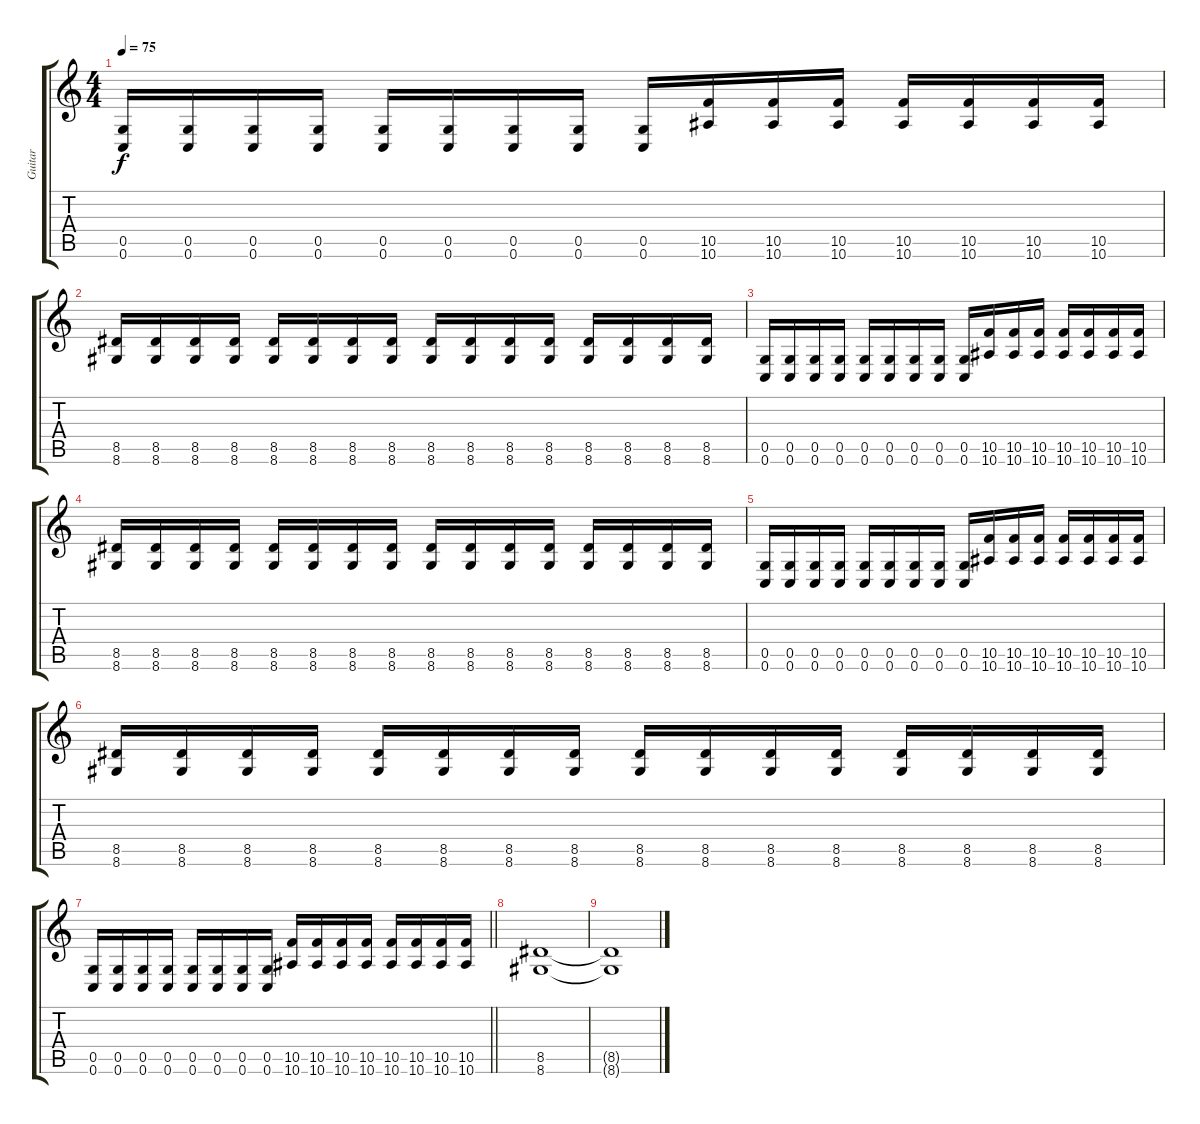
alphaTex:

\track ("Guitar" "Guitar") {instrument distortionguitar}
\staff {score tabs}
\tuning (D4 A3 F3 C3 G2 C2) {hide}
\ts (4 4)
\tempo 75
\clef g2
\ks c
(0.5 0.6).16{dy f} (0.5 0.6).16 (0.5 0.6).16 (0.5 0.6).16 (0.5 0.6).16 (0.5 0.6).16 (0.5 0.6).16 (0.5 0.6).16 (0.5 0.6).16 (10.5 10.6).16 (10.5 10.6).16 (10.5 10.6).16 (10.5 10.6).16 (10.5 10.6).16 (10.5 10.6).16 (10.5 10.6).16 |
(8.5 8.6).16 (8.5 8.6).16 (8.5 8.6).16 (8.5 8.6).16 (8.5 8.6).16 (8.5 8.6).16 (8.5 8.6).16 (8.5 8.6).16 (8.5 8.6).16 (8.5 8.6).16 (8.5 8.6).16 (8.5 8.6).16 (8.5 8.6).16 (8.5 8.6).16 (8.5 8.6).16 (8.5 8.6).16 |
(0.5 0.6).16 (0.5 0.6).16 (0.5 0.6).16 (0.5 0.6).16 (0.5 0.6).16 (0.5 0.6).16 (0.5 0.6).16 (0.5 0.6).16 (0.5 0.6).16 (10.5 10.6).16 (10.5 10.6).16 (10.5 10.6).16 (10.5 10.6).16 (10.5 10.6).16 (10.5 10.6).16 (10.5 10.6).16 |
(8.5 8.6).16 (8.5 8.6).16 (8.5 8.6).16 (8.5 8.6).16 (8.5 8.6).16 (8.5 8.6).16 (8.5 8.6).16 (8.5 8.6).16 (8.5 8.6).16 (8.5 8.6).16 (8.5 8.6).16 (8.5 8.6).16 (8.5 8.6).16 (8.5 8.6).16 (8.5 8.6).16 (8.5 8.6).16 |
(0.5 0.6).16 (0.5 0.6).16 (0.5 0.6).16 (0.5 0.6).16 (0.5 0.6).16 (0.5 0.6).16 (0.5 0.6).16 (0.5 0.6).16 (0.5 0.6).16 (10.5 10.6).16 (10.5 10.6).16 (10.5 10.6).16 (10.5 10.6).16 (10.5 10.6).16 (10.5 10.6).16 (10.5 10.6).16 |
(8.5 8.6).16 (8.5 8.6).16 (8.5 8.6).16 (8.5 8.6).16 (8.5 8.6).16 (8.5 8.6).16 (8.5 8.6).16 (8.5 8.6).16 (8.5 8.6).16 (8.5 8.6).16 (8.5 8.6).16 (8.5 8.6).16 (8.5 8.6).16 (8.5 8.6).16 (8.5 8.6).16 (8.5 8.6).16 |
\barLineRight lightlight
(0.5 0.6).16 (0.5 0.6).16 (0.5 0.6).16 (0.5 0.6).16 (0.5 0.6).16 (0.5 0.6).16 (0.5 0.6).16 (0.5 0.6).16 (10.5 10.6).16 (10.5 10.6).16 (10.5 10.6).16 (10.5 10.6).16 (10.5 10.6).16 (10.5 10.6).16 (10.5 10.6).16 (10.5 10.6).16 |
\section ("" "")
(8.5 8.6).1 |
(8.5{t} 8.6{t}).1{volume 0}
